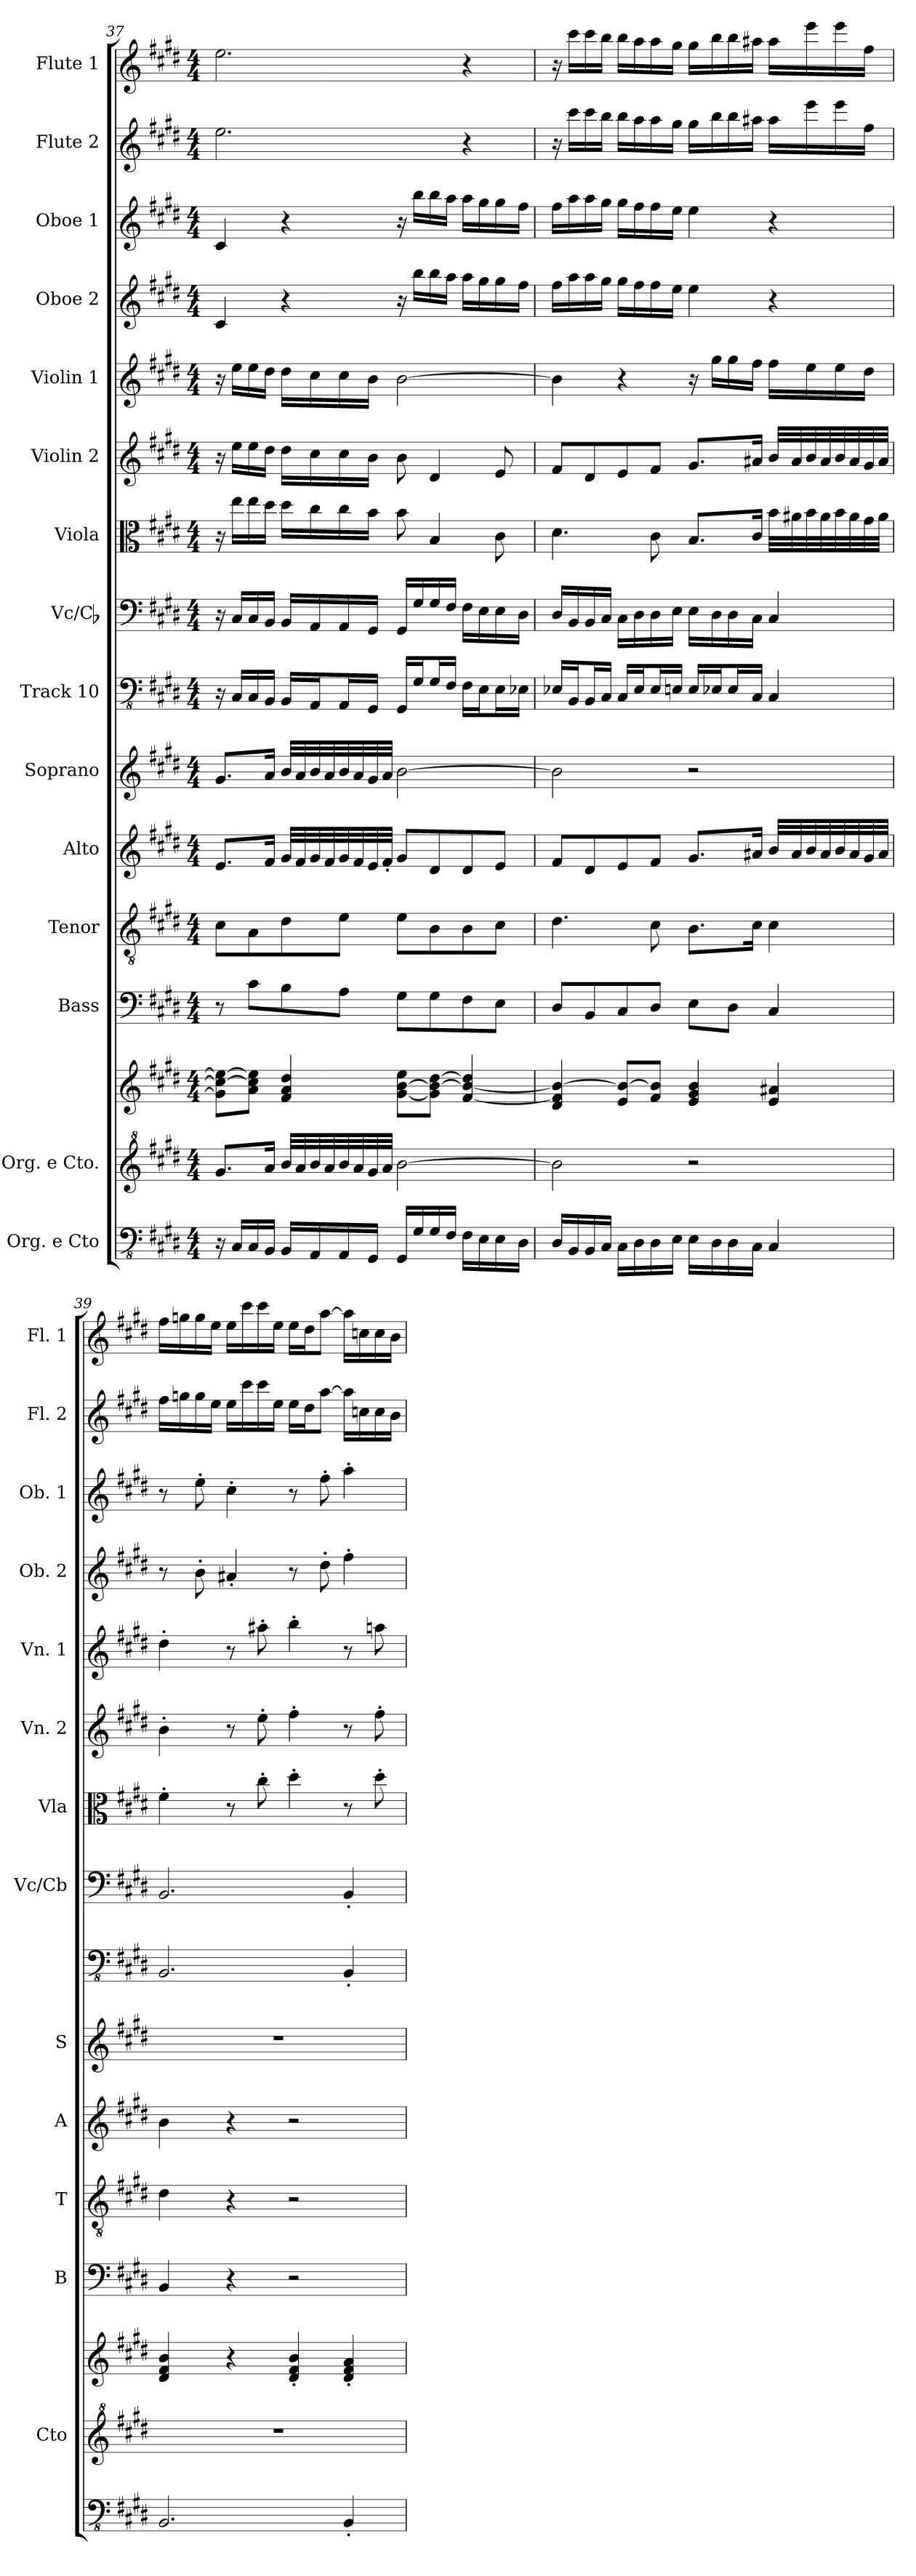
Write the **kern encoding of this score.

**kern	**kern	**kern	**kern	**kern	**kern	**kern	**kern	**kern	**kern	**kern	**kern	**kern	**kern	**kern	**kern
*part15	*part14	*part14	*part13	*part12	*part11	*part10	*part9	*part8	*part7	*part6	*part5	*part4	*part3	*part2	*part1
*staff16	*staff15	*staff14	*staff13	*staff12	*staff11	*staff10	*staff9	*staff8	*staff7	*staff6	*staff5	*staff4	*staff3	*staff2	*staff1
*I"Org. e Cto	*I"Org. e Cto.	*	*I"Bass	*I"Tenor	*I"Alto	*I"Soprano	*I"Track 10	*I"Vc/Cb	*I"Viola	*I"Violin 2	*I"Violin 1	*I"Oboe 2	*I"Oboe 1	*I"Flute 2	*I"Flute 1
*	*I'Cto	*	*I'B	*I'T	*I'A	*I'S	*	*I'Vc/Cb	*I'Vla	*I'Vn. 2	*I'Vn. 1	*I'Ob. 2	*I'Ob. 1	*I'Fl. 2	*I'Fl. 1
*clefFv4	*clefG^2	*clefG2	*clefF4	*clefGv2	*clefG2	*clefG2	*clefFv4	*clefF4	*clefC3	*clefG2	*clefG2	*clefG2	*clefG2	*clefG2	*clefG2
*k[f#c#g#d#]	*k[f#c#g#d#]	*k[f#c#g#d#]	*k[f#c#g#d#]	*k[f#c#g#d#]	*k[f#c#g#d#]	*k[f#c#g#d#]	*k[f#c#g#d#]	*k[f#c#g#d#]	*k[f#c#g#d#]	*k[f#c#g#d#]	*k[f#c#g#d#]	*k[f#c#g#d#]	*k[f#c#g#d#]	*k[f#c#g#d#]	*k[f#c#g#d#]
*M4/4	*M4/4	*M4/4	*M4/4	*M4/4	*M4/4	*M4/4	*M4/4	*M4/4	*M4/4	*M4/4	*M4/4	*M4/4	*M4/4	*M4/4	*M4/4
=37	=37	=37	=37	=37	=37	=37	=37	=37	=37	=37	=37	=37	=37	=37	=37
16r	8.gg#/L	8g#\] 8cc#\_ 8ee\_L	8r	8c#\L	8.e/L	8.g#/L	16r	16r	16r	16r	16r	4c#/	4c#/	2.ee\	2.ee\
16CC#/LL	.	.	.	.	.	.	16CC#/LL	16C#/LL	16ee\LL	16ee\LL	16ee\LL	.	.	.	.
16CC#/	.	8a\ 8cc#\] 8ee\]J	8c#\L	8A\	.	.	16CC#/	16C#/	16ee\	16ee\	16ee\	.	.	.	.
16BBB/JJ	16aa/Jk	.	.	.	16f#/Jk	16a/Jk	16BBB/JJ	16BB/JJ	16dd#\JJ	16dd#\JJ	16dd#\JJ	.	.	.	.
16BBB/LL	32bb/LLL	4f#/ 4a/ 4dd#/	8B\	8d#\	32g#/LLL	32b/LLL	16BBB/LL	16BB/LL	16dd#\LL	16dd#\LL	16dd#\LL	4r	4r	.	.
.	32aa/	.	.	.	32f#/	32a/	.	.	.	.	.	.	.	.	.
16AAA/	32bb/	.	.	.	32g#/	32b/	16AAA/J	16AA/	16cc#\	16cc#\	16cc#\	.	.	.	.
.	32aa/	.	.	.	32f#/	32a/	.	.	.	.	.	.	.	.	.
16AAA/	32bb/	.	8A\J	8e\J	32g#/	32b/	16AAA/L	16AA/	16cc#\	16cc#\	16cc#\	.	.	.	.
.	32aa/	.	.	.	32f#/	32a/	.	.	.	.	.	.	.	.	.
16GGG#/JJ	32gg#/	.	.	.	32e/	32g#/	16GGG#/JJ	16GG#/JJ	16b\JJ	16b\JJ	16b\JJ	.	.	.	.
.	32aa/JJJ	.	.	.	32f#'/JJJ	32a/JJJ	.	.	.	.	.	.	.	.	.
16GGG#/LL	[2bb\	[8g#\ [8b\ 8ee\L	8G#\L	8e\L	8g#/L	[2b\	16GGG#/LL	16GG#/LL	8b\	8b\	[2b\	16r	16r	.	.
16GG#/	.	.	.	.	.	.	16GG#/J	16G#/	.	.	.	16bb\LL	16bb\LL	.	.
16GG#/	.	8g#\] 8b\_ [8dd#\J	8G#\	8B\	8d#/	.	16GG#/L	16G#/	4B/	4d#/	.	16bb\	16bb\	.	.
16FF#/JJ	.	.	.	.	.	.	16FF#/JJ	16F#/JJ	.	.	.	16aa\JJ	16aa\JJ	.	.
16FF#\LL	.	[4f#/ 4b/_ 4dd#/]	8F#\	8B\	8d#/	.	16FF#\LL	16F#\LL	.	.	.	16aa\LL	16aa\LL	4r	4r
16EE\	.	.	.	.	.	.	16EE\J	16E\	.	.	.	16gg#\	16gg#\	.	.
16EE\	.	.	8E\J	8c#\J	8e/J	.	16EE\L	16E\	8c#\	8e/	.	16gg#\	16gg#\	.	.
16DD#\JJ	.	.	.	.	.	.	16EE-X\JJ	16D#\JJ	.	.	.	16ff#\JJ	16ff#\JJ	.	.
!!LO:PB:g=z
=38	=38	=38	=38	=38	=38	=38	=38	=38	=38	=38	=38	=38	=38	=38	=38
16DD#/LL	2bb\]	4d#/ 4f#/] 4b/_	8D#/L	4.d#\	8f#/L	2b\]	16EE-X/LL	16D#/LL	4.d#\	8f#/L	4b\]	16ff#\LL	16ff#\LL	16r	16r
16BBB/	.	.	.	.	.	.	16BBB/J	16BB/	.	.	.	16aa\	16aa\	16ccc#\LL	16ccc#\LL
16BBB/	.	.	8BB/	.	8d#/	.	16BBB/L	16BB/	.	8d#/	.	16aa\	16aa\	16ccc#\	16ccc#\
16CC#/JJ	.	.	.	.	.	.	16CC#/JJ	16C#/JJ	.	.	.	16gg#\JJ	16gg#\JJ	16bb\JJ	16bb\JJ
16CC#\LL	.	8e/ 8b/_L	8C#/	.	8e/	.	16CC#/LL	16C#\LL	.	8e/	4r	16gg#\LL	16gg#\LL	16bb\LL	16bb\LL
16DD#\	.	.	.	.	.	.	16EE-/J	16D#\	.	.	.	16ff#\	16ff#\	16aa\	16aa\
16DD#\	.	8f#/ 8b/]J	8D#/J	8c#\	8f#/J	.	16EE-/L	16D#\	8c#\	8f#/J	.	16ff#\	16ff#\	16aa\	16aa\
16EE\JJ	.	.	.	.	.	.	16EEn/JJ	16E\JJ	.	.	.	16ee\JJ	16ee\JJ	16gg#\JJ	16gg#\JJ
16EE\LL	2r	4e/ 4g#/ 4b/	8E\L	8.B\L	8.g#/L	2r	16EE/LL	16E\LL	8.B/L	8.g#/L	16r	4ee\	4ee\	16gg#\LL	16gg#\LL
16DD#\	.	.	.	.	.	.	16EE-X/J	16D#\	.	.	16gg#\LL	.	.	16bb\	16bb\
16DD#\	.	.	8D#\J	.	.	.	16EE-/L	16D#\	.	.	16gg#\	.	.	16bb\	16bb\
16CC#\JJ	.	.	.	16c#\Jk	16a#X/Jk	.	16CC#/JJ	16C#\JJ	16c#/Jk	16a#X/Jk	16ff#\JJ	.	.	16aa#X\JJ	16aa#X\JJ
4CC#/	.	4e/ 4a#X/	4C#/	4c#\	32b/LLL	.	4CC#/	4C#/	32b\LLL	32b/LLL	16ff#\LL	4r	4r	16aa#\LL	16aa#\LL
.	.	.	.	.	32a#/	.	.	.	32a#X\	32a#/	.	.	.	.	.
.	.	.	.	.	32b/	.	.	.	32b\	32b/	16ee\	.	.	16eee\	16eee\
.	.	.	.	.	32a#/	.	.	.	32a#\	32a#/	.	.	.	.	.
.	.	.	.	.	32b/	.	.	.	32b\	32b/	16ee\	.	.	16eee\	16eee\
.	.	.	.	.	32a#/	.	.	.	32a#\	32a#/	.	.	.	.	.
.	.	.	.	.	32g#/	.	.	.	32g#\	32g#/	16dd#\JJ	.	.	16ff#\JJ	16ff#\JJ
.	.	.	.	.	32a#/JJJ	.	.	.	32a#\JJJ	32a#/JJJ	.	.	.	.	.
!!LO:PB:g=z
=39	=39	=39	=39	=39	=39	=39	=39	=39	=39	=39	=39	=39	=39	=39	=39
2.BBB/	1r	4d#/ 4f#/ 4b/	4BB/	4d#\	4b\	1r	2.BBB/	2.BB/	4f#'\	4b'\	4dd#'\	8r	8r	16ff#\LL	16ff#\LL
.	.	.	.	.	.	.	.	.	.	.	.	.	.	16ggn\	16ggn\
.	.	.	.	.	.	.	.	.	.	.	.	8b'\	8ee'\	16gg\	16gg\
.	.	.	.	.	.	.	.	.	.	.	.	.	.	16ee\JJ	16ee\JJ
.	.	4r	4r	4r	4r	.	.	.	8r	8r	8r	4a#X'/	4cc#'\	16ee\LL	16ee\LL
.	.	.	.	.	.	.	.	.	.	.	.	.	.	16ccc#\	16ccc#\
.	.	.	.	.	.	.	.	.	8cc#'\	8ee'\	8aa#X'\	.	.	16ccc#\	16ccc#\
.	.	.	.	.	.	.	.	.	.	.	.	.	.	16ee\JJ	16ee\JJ
.	.	4d#/' 4f#/' 4b/'	2r	2r	2r	.	.	.	4dd#'\	4ff#'\	4bb'\	8r	8r	16ee\LL	16ee\LL
.	.	.	.	.	.	.	.	.	.	.	.	.	.	16dd#\J	16dd#\J
.	.	.	.	.	.	.	.	.	.	.	.	8dd#'\	8ff#'\	[8aa\J	[8aa\J
4BBB'/	.	4d#/' 4f#/' 4a/'	.	.	.	.	4BBB'/	4BB'/	8r	8r	8r	4ff#'\	4aa'\	16aa\LL]	16aa\LL]
.	.	.	.	.	.	.	.	.	.	.	.	.	.	16ccn\	16ccn\
.	.	.	.	.	.	.	.	.	8dd#'\	8ff#'\	8aan\	.	.	16cc\	16cc\
.	.	.	.	.	.	.	.	.	.	.	.	.	.	16b\JJ	16b\JJ
=	=	=	=	=	=	=	=	=	=	=	=	=	=	=	=
*-	*-	*-	*-	*-	*-	*-	*-	*-	*-	*-	*-	*-	*-	*-	*-
